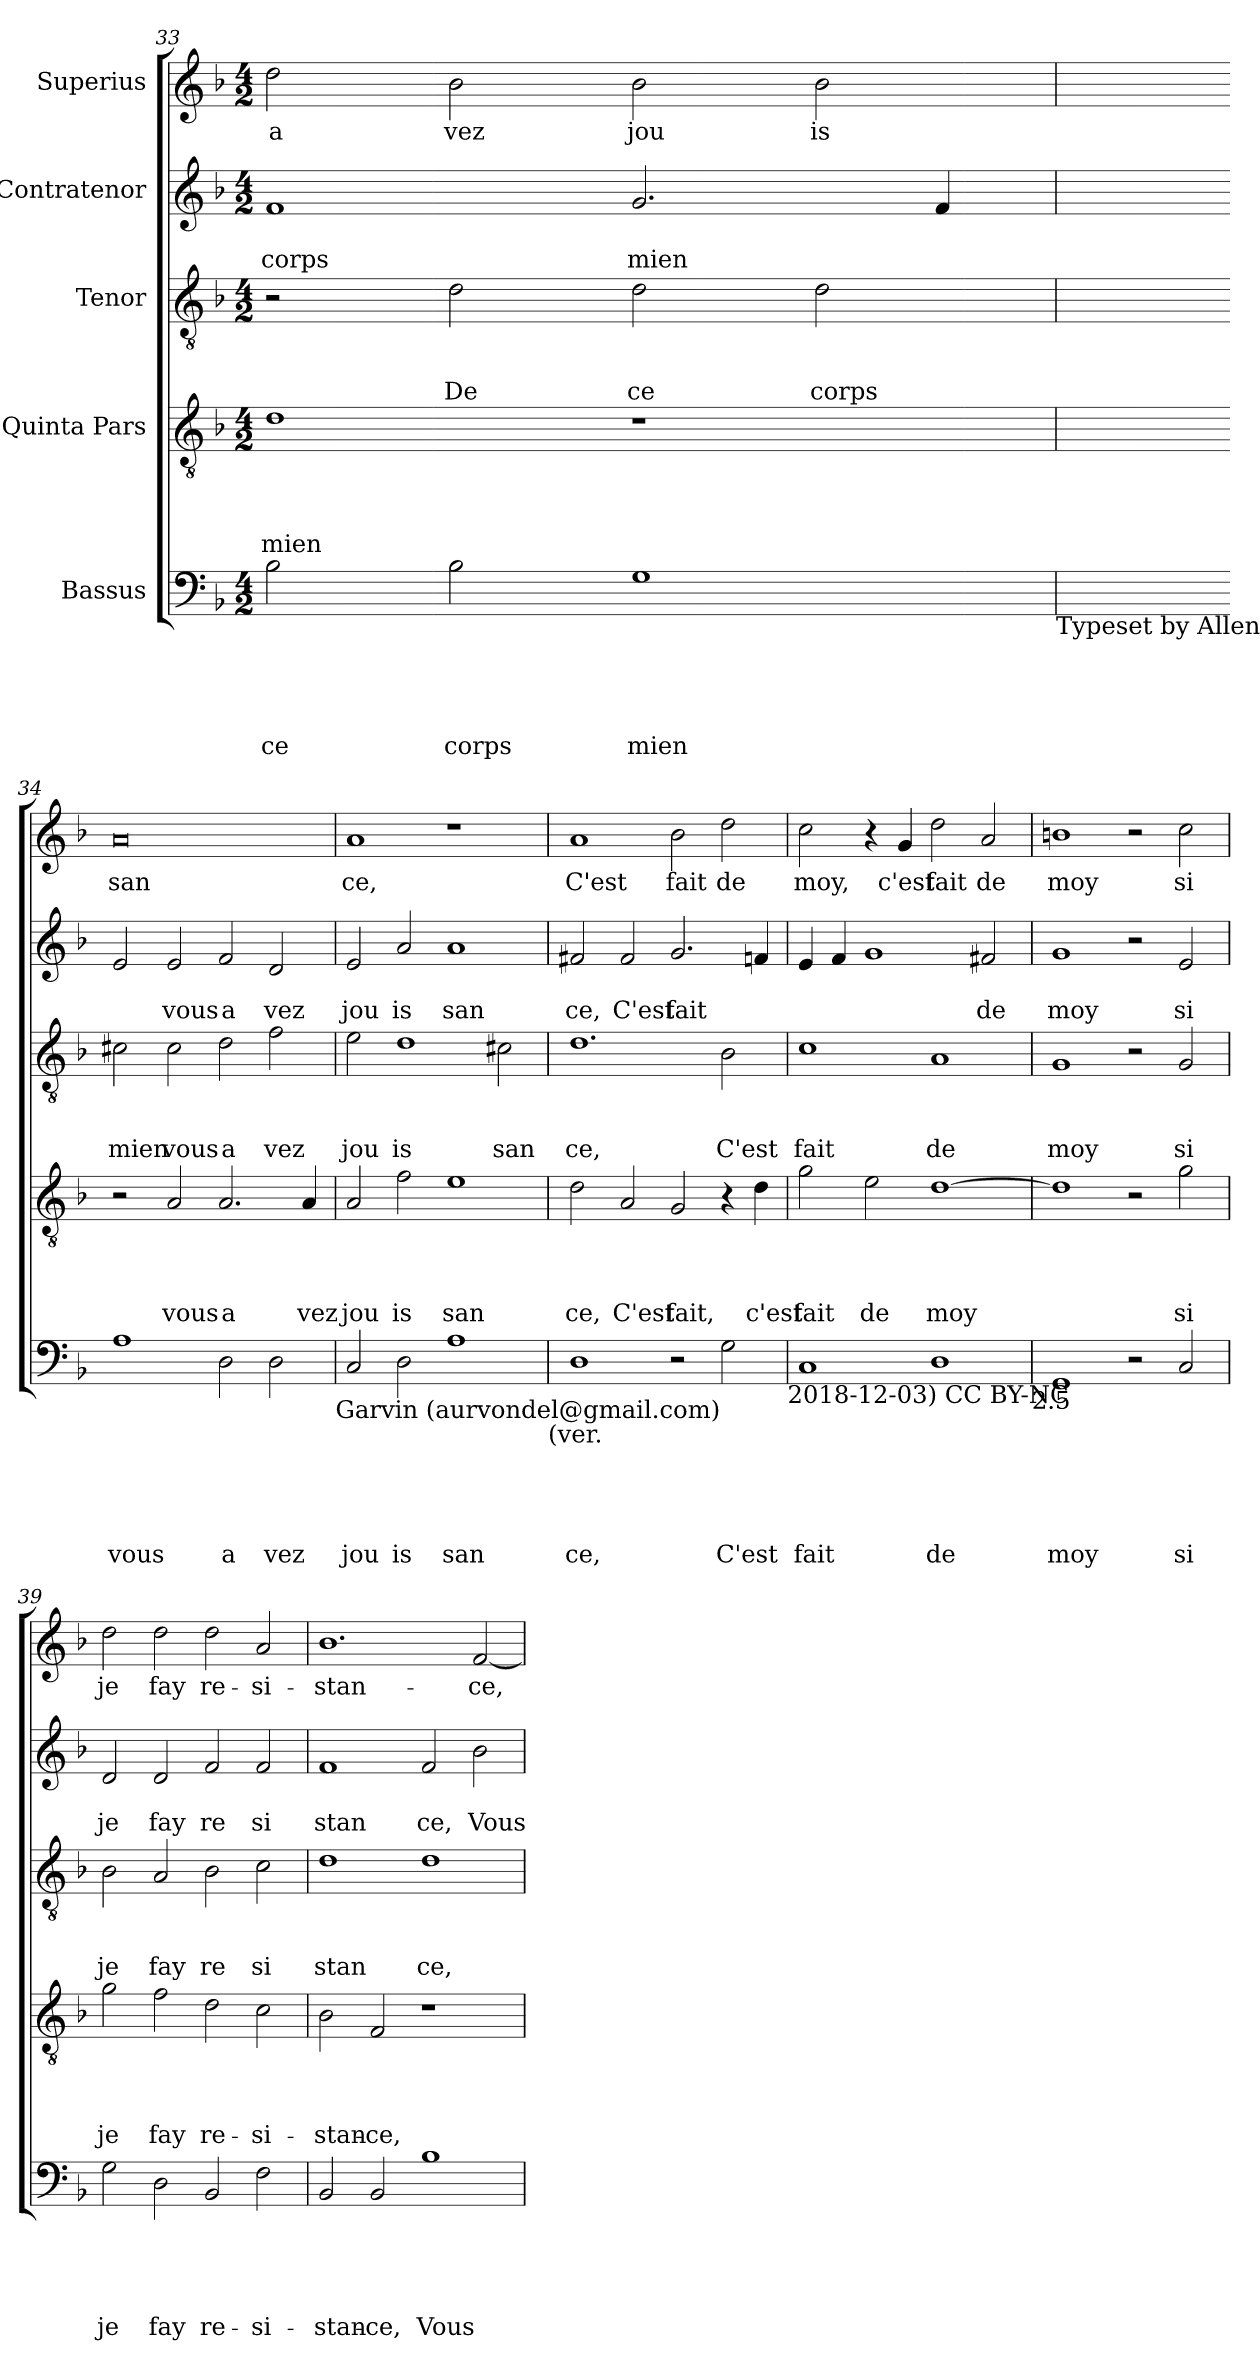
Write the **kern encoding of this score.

**kern	**text	**text	**text	**text	**text	**kern	**text	**text	**text	**text	**kern	**text	**text	**text	**kern	**text	**text	**kern	**text
*part5	*part5	*part5	*part5	*part5	*part5	*part4	*part4	*part4	*part4	*part4	*part3	*part3	*part3	*part3	*part2	*part2	*part2	*part1	*part1
*staff5	*staff5	*staff5	*staff5	*staff5	*staff5	*staff4	*staff4	*staff4	*staff4	*staff4	*staff3	*staff3	*staff3	*staff3	*staff2	*staff2	*staff2	*staff1	*staff1
*I"Bassus	*	*	*	*	*	*I"Quinta Pars	*	*	*	*	*I"Tenor	*	*	*	*I"Contratenor	*	*	*I"Superius	*
*clefF4	*	*	*	*	*	*clefGv2	*	*	*	*	*clefGv2	*	*	*	*clefG2	*	*	*clefG2	*
*k[b-]	*	*	*	*	*	*k[b-]	*	*	*	*	*k[b-]	*	*	*	*k[b-]	*	*	*k[b-]	*
*F:	*	*	*	*	*	*F:	*	*	*	*	*F:	*	*	*	*F:	*	*	*F:	*
*M4/2	*	*	*	*	*	*M4/2	*	*	*	*	*M4/2	*	*	*	*M4/2	*	*	*M4/2	*
=33	=33	=33	=33	=33	=33	=33	=33	=33	=33	=33	=33	=33	=33	=33	=33	=33	=33	=33	=33
!	!	!	!	!	!LO:LY:b	!	!	!	!	!LO:LY:b	!	!	!	!	!	!	!LO:LY:b	!	!LO:LY:b
2B-\	.	.	.	.	ce	1d	.	.	.	mien	2r	.	.	.	1f	.	corps	2dd\	a
!	!	!	!	!	!LO:LY:b	!	!	!	!	!	!	!	!	!LO:LY:b	!	!	!	!	!LO:LY:b
2B-\	.	.	.	.	corps	.	.	.	.	.	2d\	.	.	De	.	.	.	2b-\	vez
!	!	!	!	!	!LO:LY:b	!	!	!	!	!	!	!	!	!LO:LY:b	!	!	!LO:LY:b	!	!LO:LY:b
1G	.	.	.	.	mien	1r	.	.	.	.	2d\	.	.	ce	2.g/	.	mien	2b-\	jou
!	!	!	!	!	!	!	!	!	!	!	!	!	!	!LO:LY:b	!	!	!	!	!LO:LY:b
.	.	.	.	.	.	.	.	.	.	.	2d\	.	.	corps	.	.	.	2b-\	is
.	.	.	.	.	.	.	.	.	.	.	.	.	.	.	4f/	.	.	.	.
!LO:TX:b:t=Typeset by Allen	!	!	!	!	!	!	!	!	!	!	!	!	!	!	!	!	!	!	!
=34	=34	=34	=34	=34	=34	=34	=34	=34	=34	=34	=34	=34	=34	=34	=34	=34	=34	=34	=34
!	!	!	!	!	!LO:LY:b	!	!	!	!	!	!	!	!	!LO:LY:b	!	!	!	!	!LO:LY:b
1A	.	.	.	.	vous	2r	.	.	.	.	2c#X\	.	.	mien	2e/	.	.	0a	san
!	!	!	!	!	!	!	!	!	!	!LO:LY:b	!	!	!	!LO:LY:b	!	!	!LO:LY:b	!	!
.	.	.	.	.	.	2A/	.	.	.	vous	2c#\	.	.	vous	2e/	.	vous	.	.
!	!	!	!	!	!LO:LY:b	!	!	!	!	!LO:LY:b	!	!	!	!LO:LY:b	!	!	!LO:LY:b	!	!
2D\	.	.	.	.	a	2.A/	.	.	.	a	2d\	.	.	a	2f/	.	a	.	.
!	!	!	!	!	!LO:LY:b	!	!	!	!	!	!	!	!	!LO:LY:b	!	!	!LO:LY:b	!	!
2D\	.	.	.	.	vez	.	.	.	.	.	2f\	.	.	vez	2d/	.	vez	.	.
!	!	!	!	!	!	!	!	!	!	!LO:LY:b	!	!	!	!	!	!	!	!	!
.	.	.	.	.	.	4A/	.	.	.	vez	.	.	.	.	.	.	.	.	.
!LO:TX:b:t=Garvin (aurvondel@gmail.com)	!	!	!	!	!	!	!	!	!	!	!	!	!	!	!	!	!	!	!
=35	=35	=35	=35	=35	=35	=35	=35	=35	=35	=35	=35	=35	=35	=35	=35	=35	=35	=35	=35
!	!	!	!	!	!LO:LY:b	!	!	!	!	!LO:LY:b	!	!	!	!LO:LY:b	!	!	!LO:LY:b	!	!LO:LY:b
2C/	.	.	.	.	jou	2A/	.	.	.	jou	2e\	.	.	jou	2e/	.	jou	1a	ce,
!	!	!	!	!	!LO:LY:b	!	!	!	!	!LO:LY:b	!	!	!	!LO:LY:b	!	!	!LO:LY:b	!	!
2D\	.	.	.	.	is	2f\	.	.	.	is	1d	.	.	is	2a/	.	is	.	.
!	!	!	!	!	!LO:LY:b	!	!	!	!	!LO:LY:b	!	!	!	!	!	!	!LO:LY:b	!	!
1A	.	.	.	.	san	1e	.	.	.	san	.	.	.	.	1a	.	san	1r	.
!	!	!	!	!	!	!	!	!	!	!	!	!	!	!LO:LY:b	!	!	!	!	!
.	.	.	.	.	.	.	.	.	.	.	2c#\	.	.	san	.	.	.	.	.
!LO:TX:b:t=(ver.	!	!	!	!	!	!	!	!	!	!	!	!	!	!	!	!	!	!	!
=36	=36	=36	=36	=36	=36	=36	=36	=36	=36	=36	=36	=36	=36	=36	=36	=36	=36	=36	=36
!	!	!	!	!	!LO:LY:b	!	!	!	!	!LO:LY:b	!	!	!	!LO:LY:b	!	!	!LO:LY:b	!	!LO:LY:b
1D	.	.	.	.	ce,	2d\	.	.	.	ce,	1.d	.	.	ce,	2f#X/	.	ce,	1a	C'est
!	!	!	!	!	!	!	!	!	!	!LO:LY:b	!	!	!	!	!	!	!LO:LY:b	!	!
.	.	.	.	.	.	2A/	.	.	.	C'est	.	.	.	.	2f#/	.	C'est	.	.
!	!	!	!	!	!	!	!	!	!	!LO:LY:b	!	!	!	!	!	!	!LO:LY:b	!	!LO:LY:b
2r	.	.	.	.	.	2G/	.	.	.	fait,	.	.	.	.	2.g/	.	fait	2b-\	fait
!	!	!	!	!	!LO:LY:b	!	!	!	!	!	!	!	!	!LO:LY:b	!	!	!	!	!LO:LY:b
2G\	.	.	.	.	C'est	4r	.	.	.	.	2B-\	.	.	C'est	.	.	.	2dd\	de
!	!	!	!	!	!	!	!	!	!	!LO:LY:b	!	!	!	!	!	!	!	!	!
.	.	.	.	.	.	4d\	.	.	.	c'est	.	.	.	.	4fn/	.	.	.	.
!LO:TX:b:t=2018-12-03) CC BY-NC	!	!	!	!	!	!	!	!	!	!	!	!	!	!	!	!	!	!	!
=37	=37	=37	=37	=37	=37	=37	=37	=37	=37	=37	=37	=37	=37	=37	=37	=37	=37	=37	=37
!	!	!	!	!	!LO:LY:b	!	!	!	!	!LO:LY:b	!	!	!	!LO:LY:b	!	!	!	!	!LO:LY:b
1C	.	.	.	.	fait	2g\	.	.	.	fait	1c	.	.	fait	4e/	.	.	2cc\	moy,
.	.	.	.	.	.	.	.	.	.	.	.	.	.	.	4f/	.	.	.	.
!	!	!	!	!	!	!	!	!	!	!LO:LY:b	!	!	!	!	!	!	!	!	!
.	.	.	.	.	.	2e\	.	.	.	de	.	.	.	.	1g	.	.	4r	.
!	!	!	!	!	!	!	!	!	!	!	!	!	!	!	!	!	!	!	!LO:LY:b
.	.	.	.	.	.	.	.	.	.	.	.	.	.	.	.	.	.	4g/	c'est
!	!	!	!	!	!LO:LY:b	!	!	!	!	!LO:LY:b	!	!	!	!LO:LY:b	!	!	!	!	!LO:LY:b
1D	.	.	.	.	de	[>1d	.	.	.	moy	1A	.	.	de	.	.	.	2dd\	fait
!	!	!	!	!	!	!	!	!	!	!	!	!	!	!	!	!	!LO:LY:b	!	!LO:LY:b
.	.	.	.	.	.	.	.	.	.	.	.	.	.	.	2f#/	.	de	2a/	de
!LO:TX:b:t=2.5	!	!	!	!	!	!	!	!	!	!	!	!	!	!	!	!	!	!	!
=38	=38	=38	=38	=38	=38	=38	=38	=38	=38	=38	=38	=38	=38	=38	=38	=38	=38	=38	=38
!	!	!	!	!	!LO:LY:b	!	!	!	!	!	!	!	!	!LO:LY:b	!	!	!LO:LY:b	!	!LO:LY:b
1GG	.	.	.	.	moy	1d]	.	.	.	.	1G	.	.	moy	1g	.	moy	1bn	moy
2r	.	.	.	.	.	2r	.	.	.	.	2r	.	.	.	2r	.	.	2r	.
!	!	!	!	!	!LO:LY:b	!	!	!	!	!LO:LY:b	!	!	!	!LO:LY:b	!	!	!LO:LY:b	!	!LO:LY:b
2C/	.	.	.	.	si	2g\	.	.	.	si	2G/	.	.	si	2e/	.	si	2cc\	si
!!LO:LB:g=z
=39	=39	=39	=39	=39	=39	=39	=39	=39	=39	=39	=39	=39	=39	=39	=39	=39	=39	=39	=39
!	!	!	!	!	!LO:LY:b	!	!	!	!	!LO:LY:b	!	!	!	!LO:LY:b	!	!	!LO:LY:b	!	!LO:LY:b
2G\	.	.	.	.	je	2g\	.	.	.	je	2B-\	.	.	je	2d/	.	je	2dd\	je
!	!	!	!	!	!LO:LY:b	!	!	!	!	!LO:LY:b	!	!	!	!LO:LY:b	!	!	!LO:LY:b	!	!LO:LY:b
2D\	.	.	.	.	fay	2f\	.	.	.	fay	2A/	.	.	fay	2d/	.	fay	2dd\	fay
!	!	!	!	!	!LO:LY:b	!	!	!	!	!LO:LY:b	!	!	!	!LO:LY:b	!	!	!LO:LY:b	!	!LO:LY:b
2BB-/	.	.	.	.	re-	2d\	.	.	.	re-	2B-\	.	.	re	2f/	.	re	2dd\	re-
!	!	!	!	!	!LO:LY:b	!	!	!	!	!LO:LY:b	!	!	!	!LO:LY:b	!	!	!LO:LY:b	!	!LO:LY:b
2F\	.	.	.	.	-si-	2c\	.	.	.	-si-	2c\	.	.	si	2f/	.	si	2a/	-si-
=40	=40	=40	=40	=40	=40	=40	=40	=40	=40	=40	=40	=40	=40	=40	=40	=40	=40	=40	=40
!	!	!	!	!	!LO:LY:b	!	!	!	!	!LO:LY:b	!	!	!	!LO:LY:b	!	!	!LO:LY:b	!	!LO:LY:b
2BB-/	.	.	.	.	-stan-	2B-\	.	.	.	-stan-	1d	.	.	stan	1f	.	stan	1.b-	-stan-
!	!	!	!	!	!LO:LY:b	!	!	!	!	!LO:LY:b	!	!	!	!	!	!	!	!	!
2BB-/	.	.	.	.	-ce,	2F/	.	.	.	-ce,	.	.	.	.	.	.	.	.	.
!	!	!	!	!	!LO:LY:b	!	!	!	!	!	!	!	!	!LO:LY:b	!	!	!LO:LY:b	!	!
1B-	.	.	.	.	Vous	1r	.	.	.	.	1d	.	.	ce,	2f/	.	ce,	.	.
!	!	!	!	!	!	!	!	!	!	!	!	!	!	!	!	!	!LO:LY:b	!	!LO:LY:b
.	.	.	.	.	.	.	.	.	.	.	.	.	.	.	2b-\	.	Vous	[<2f/	-ce,
=	=	=	=	=	=	=	=	=	=	=	=	=	=	=	=	=	=	=	=
*-	*-	*-	*-	*-	*-	*-	*-	*-	*-	*-	*-	*-	*-	*-	*-	*-	*-	*-	*-
